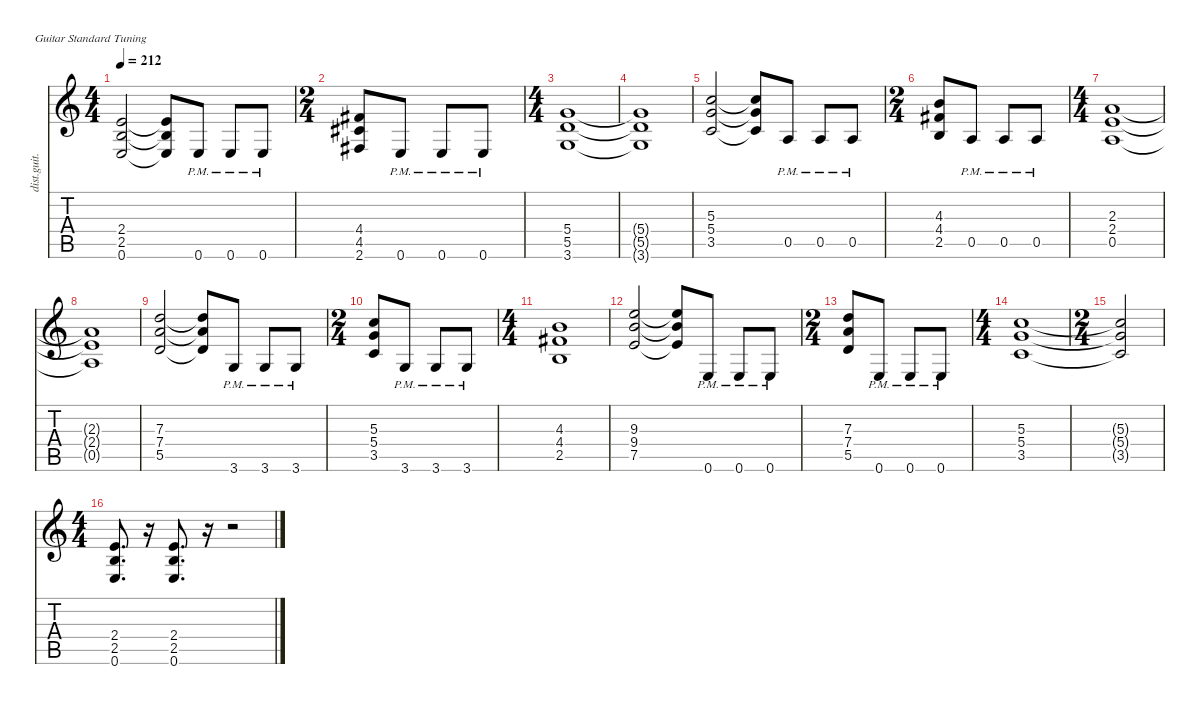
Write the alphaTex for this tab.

\defaultSystemsLayout 4
\hideDynamics
\bracketExtendMode nobrackets
\otherSystemsTrackNameOrientation horizontal
\track ("Kirk Hammett" "dist.guit.") {instrument distortionguitar}
\staff {score tabs}
\tuning (E4 B3 G3 D3 A2 E2)
\ts (4 4)
\tempo 212
\clef g2
\ks c
(2.4 2.5 0.6).2{dy fff} (2.4{t} 2.5{t} 0.6{t}).8{dy f} 0.6{pm}.8{dy fff} 0.6{pm}.8 0.6{pm}.8 |
\ts (2 4)
\beaming (8 2 2)
(4.4{acc #} 4.5{acc #} 2.6{acc #}).8{dy f} 0.6{pm}.8{dy fff} 0.6{pm}.8 0.6{pm}.8 |
\ts (4 4)
\beaming (8 2 2 2 2)
(5.4 5.5 3.6).1{dy f} |
(5.4{t} 5.5{t} 3.6{t}).1 |
(5.3 5.4 3.5).2{dy fff} (5.3{t} 5.4{t} 3.5{t}).8{dy f} 0.5{pm}.8{dy fff} 0.5{pm}.8 0.5{pm}.8 |
\ts (2 4)
\beaming (8 2 2)
(4.3 4.4{acc #} 2.5).8{dy f} 0.5{pm}.8{dy fff} 0.5{pm}.8 0.5{pm}.8 |
\ts (4 4)
\beaming (8 2 2 2 2)
(2.3 2.4 0.5).1 |
(2.3{t} 2.4{t} 0.5{t}).1{dy f} |
(7.3 7.4 5.5).2{dy fff} (7.3{t} 7.4{t} 5.5{t}).8{dy f} 3.6{pm}.8{dy fff} 3.6{pm}.8 3.6{pm}.8 |
\ts (2 4)
\beaming (8 2 2)
(5.3 5.4 3.5).8 3.6{pm}.8 3.6{pm}.8 3.6{pm}.8 |
\ts (4 4)
\beaming (8 2 2 2 2)
(4.3 4.4{acc #} 2.5).1 |
(9.3 9.4 7.5).2 (9.3{t} 9.4{t} 7.5{t}).8{dy f} 0.6{pm}.8{dy fff} 0.6{pm}.8 0.6{pm}.8 |
\ts (2 4)
\beaming (8 2 2)
(7.3 7.4 5.5).8 0.6{pm}.8 0.6{pm}.8 0.6{pm}.8 |
\ts (4 4)
\beaming (8 2 2 2 2)
(5.3 5.4 3.5).1 |
\ts (2 4)
\beaming (8 2 2)
(5.3{t} 5.4{t} 3.5{t}).2{dy f} |
\ts (4 4)
\beaming (8 2 2 2 2)
(2.4 2.5 0.6).8{d dy fff} r.16 (2.4 2.5 0.6).8{d} r.16 r.2
